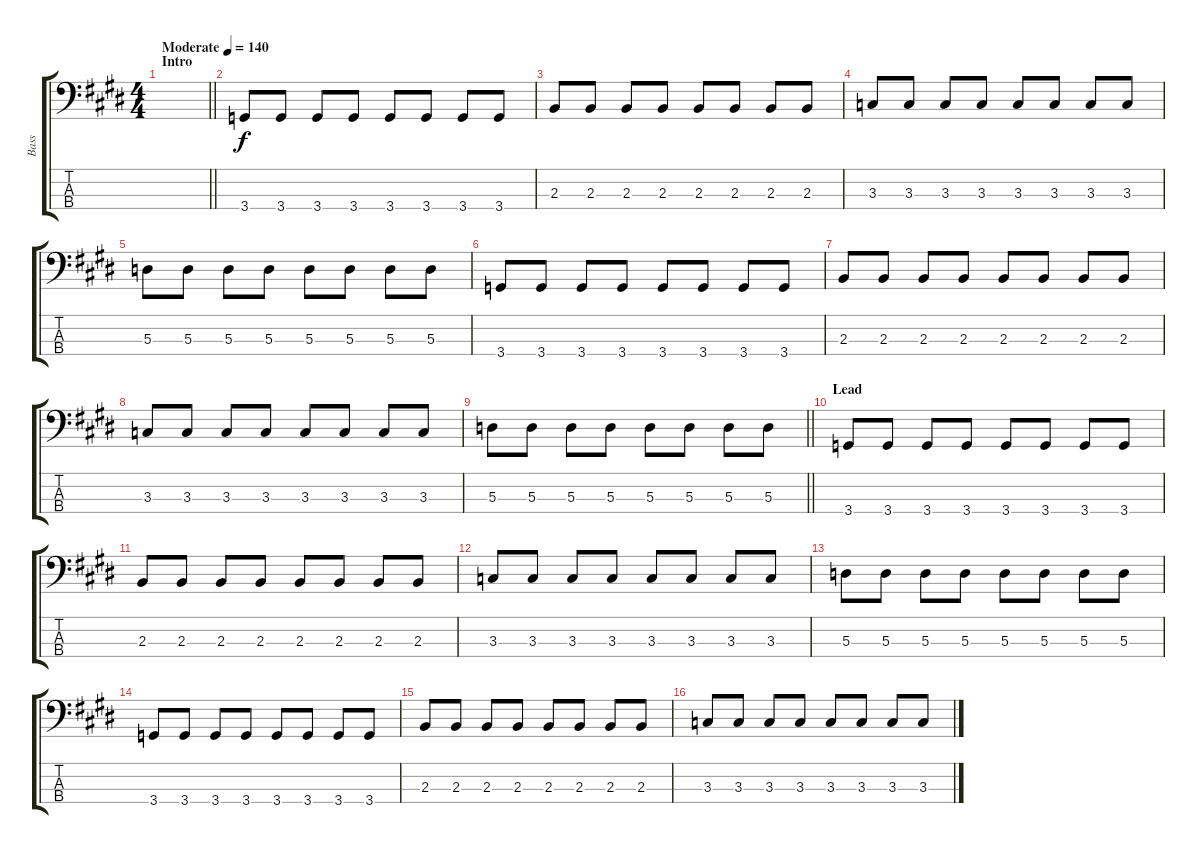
\track ("Bass" "Bass") {instrument electricbassfinger}
\staff {score tabs}
\tuning (G2 D2 A1 E1) {hide}
\ts (4 4)
\section ("" "Intro")
\tempo (140 "Moderate")
\clef f4
\barLineRight lightlight
\ks c#minor
|
3.4.8 3.4.8 3.4.8 3.4.8 3.4.8 3.4.8 3.4.8 3.4.8 |
2.3.8 2.3.8 2.3.8 2.3.8 2.3.8 2.3.8 2.3.8 2.3.8 |
3.3.8 3.3.8 3.3.8 3.3.8 3.3.8 3.3.8 3.3.8 3.3.8 |
5.3.8 5.3.8 5.3.8 5.3.8 5.3.8 5.3.8 5.3.8 5.3.8 |
3.4.8 3.4.8 3.4.8 3.4.8 3.4.8 3.4.8 3.4.8 3.4.8 |
2.3.8 2.3.8 2.3.8 2.3.8 2.3.8 2.3.8 2.3.8 2.3.8 |
3.3.8 3.3.8 3.3.8 3.3.8 3.3.8 3.3.8 3.3.8 3.3.8 |
\barLineRight lightlight
5.3.8 5.3.8 5.3.8 5.3.8 5.3.8 5.3.8 5.3.8 5.3.8 |
\section ("" "Lead")
3.4.8 3.4.8 3.4.8 3.4.8 3.4.8 3.4.8 3.4.8 3.4.8 |
2.3.8 2.3.8 2.3.8 2.3.8 2.3.8 2.3.8 2.3.8 2.3.8 |
3.3.8 3.3.8 3.3.8 3.3.8 3.3.8 3.3.8 3.3.8 3.3.8 |
5.3.8 5.3.8 5.3.8 5.3.8 5.3.8 5.3.8 5.3.8 5.3.8 |
3.4.8 3.4.8 3.4.8 3.4.8 3.4.8 3.4.8 3.4.8 3.4.8 |
2.3.8 2.3.8 2.3.8 2.3.8 2.3.8 2.3.8 2.3.8 2.3.8 |
3.3.8 3.3.8 3.3.8 3.3.8 3.3.8 3.3.8 3.3.8 3.3.8
